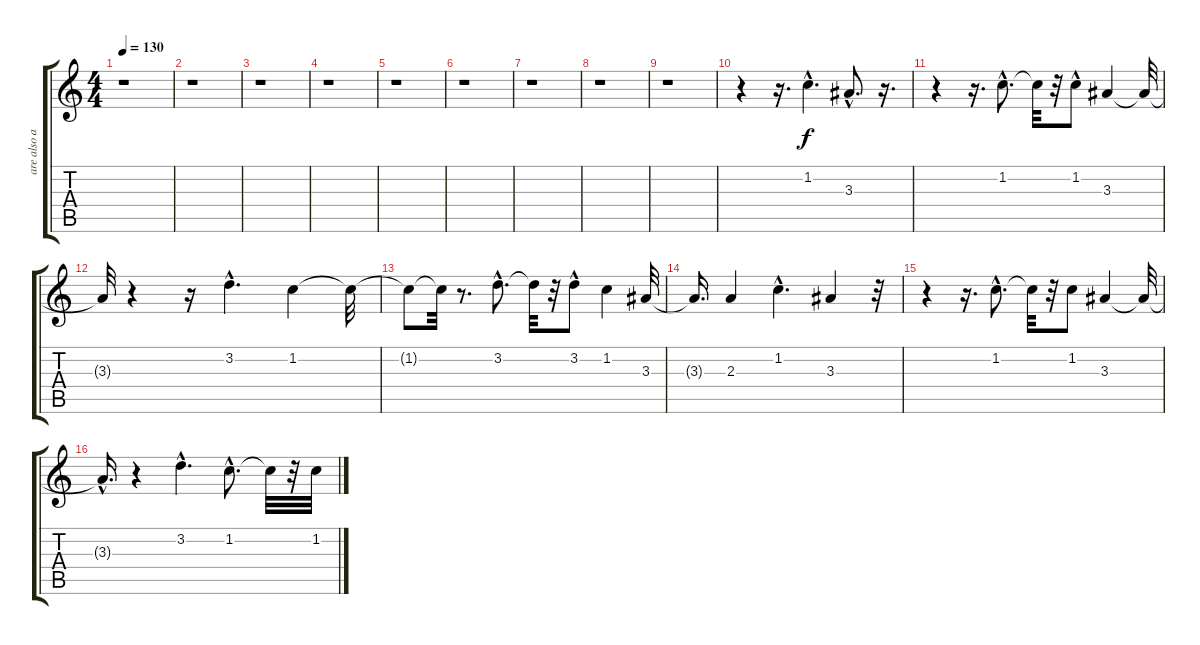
\track ("are also available." "are also a") {instrument electricguitarjazz}
\staff {score tabs}
\tuning (E4 B3 G3 D3 A2 E2) {hide}
\ts (4 4)
\tempo 130
\clef g2
\ks c
r.1{dy f} |
r.1 |
r.1 |
r.1 |
r.1 |
r.1 |
r.1 |
r.1 |
r.1 |
r.4 r.16{d} 1.2{hac}.4{d} 3.3{hac}.8{d} r.16{d} |
r.4 r.16{d} 1.2{hac}.8{d} 1.2{t}.32 r.32 1.2{hac}.8 3.3.4 3.3{t}.32 |
3.3{t}.32 r.4 r.16 3.2{hac}.4{d} 1.2.4 1.2{t}.32 |
1.2{t}.8 1.2{t}.32 r.8{d} 3.2{hac}.8{d} 3.2{t}.32 r.32 3.2{hac}.8 1.2.4 3.3.32 |
3.3{t}.16{d} 2.3.4 1.2{hac}.4{d} 3.3.4 r.32 |
r.4 r.16{d} 1.2{hac}.8{d} 1.2{t}.32 r.32 1.2.8 3.3.4 3.3{t}.32 |
3.3{hac t}.16{d} r.4 3.2{hac}.4{d} 1.2{hac}.8{d} 1.2{t}.32 r.32 1.2.32
